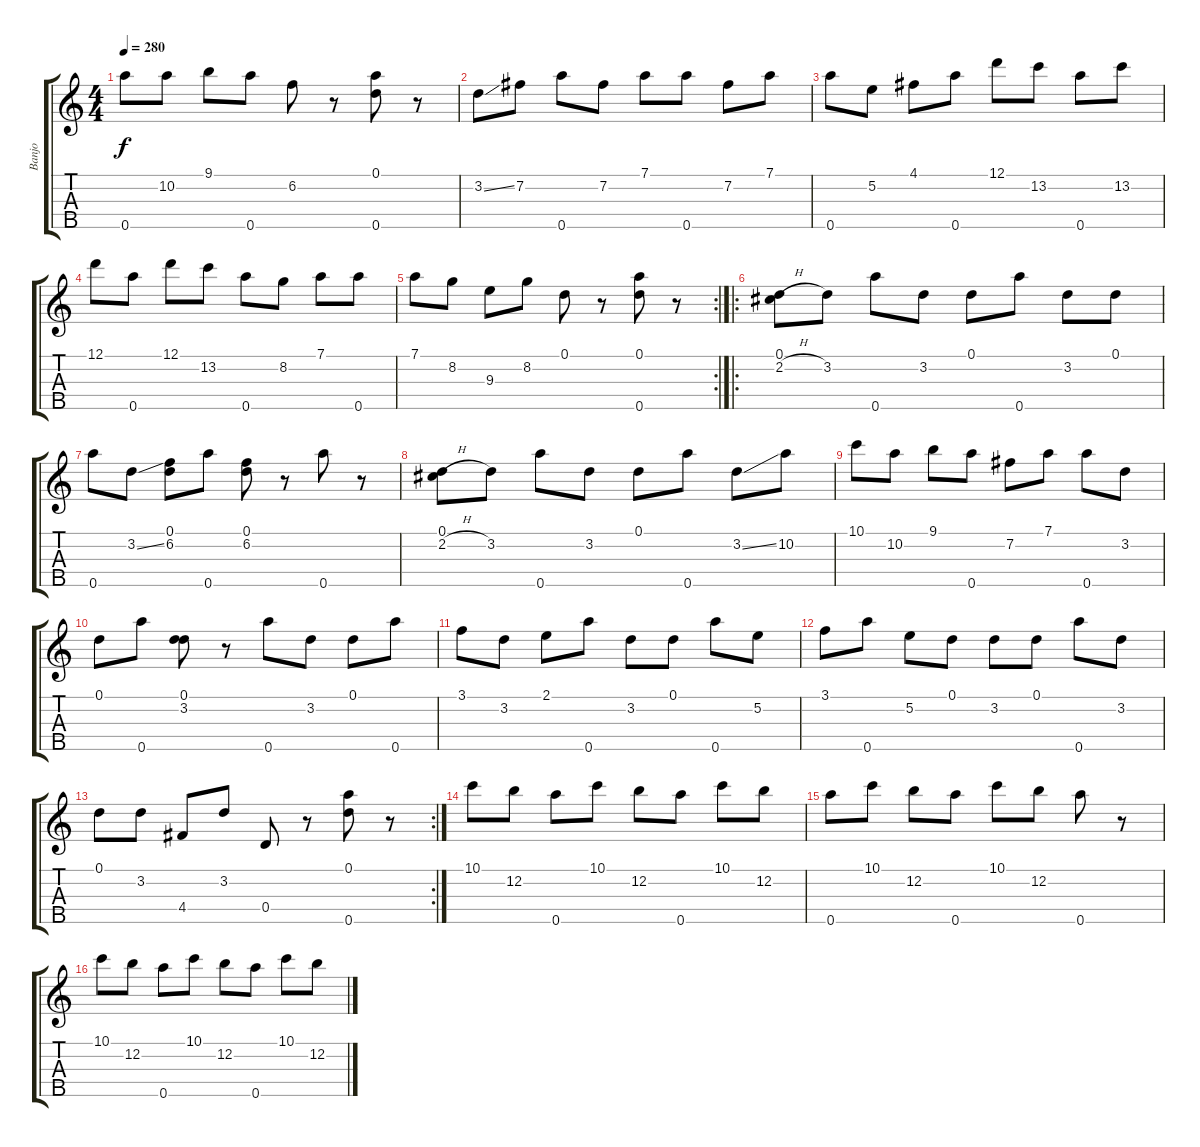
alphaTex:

\track ("Banjo" "Banjo") {instrument banjo}
\staff {score tabs}
\tuning (D4 B3 G3 D3 A4) {hide}
\displaytranspose 12
\ts (4 4)
\tempo 280
\clef g2
\ks c
0.5.8{dy f} 10.2.8 9.1.8 0.5.8 6.2.8 r.8 (0.1 0.5).8 r.8 |
3.2{ss}.8 7.2.8 0.5.8 7.2.8 7.1.8 0.5.8 7.2.8 7.1.8 |
0.5.8 5.2.8 4.1.8 0.5.8 12.1.8 13.2.8 0.5.8 13.2.8 |
12.1.8 0.5.8 12.1.8 13.2.8 0.5.8 8.2.8 7.1.8 0.5.8 |
\rc 2
7.1.8 8.2.8 9.3.8 8.2.8 0.1.8 r.8 (0.1 0.5).8 r.8 |
\ro
(0.1 2.2{h}).8 3.2.8 0.5.8 3.2.8 0.1.8 0.5.8 3.2.8 0.1.8 |
0.5.8 3.2{ss}.8 (0.1 6.2).8 0.5.8 (0.1 6.2).8 r.8 0.5.8 r.8 |
(0.1 2.2{h}).8 3.2.8 0.5.8 3.2.8 0.1.8 0.5.8 3.2{ss}.8 10.2.8 |
10.1.8 10.2.8 9.1.8 0.5.8 7.2.8 7.1.8 0.5.8 3.2.8 |
0.1.8 0.5.8 (0.1 3.2).8 r.8 0.5.8 3.2.8 0.1.8 0.5.8 |
3.1.8 3.2.8 2.1.8 0.5.8 3.2.8 0.1.8 0.5.8 5.2.8 |
3.1.8 0.5.8 5.2.8 0.1.8 3.2.8 0.1.8 0.5.8 3.2.8 |
\rc 2
0.1.8 3.2.8 4.4.8 3.2.8 0.4.8 r.8 (0.1 0.5).8 r.8 |
10.1.8 12.2.8 0.5.8 10.1.8 12.2.8 0.5.8 10.1.8 12.2.8 |
0.5.8 10.1.8 12.2.8 0.5.8 10.1.8 12.2.8 0.5.8 r.8 |
10.1.8 12.2.8 0.5.8 10.1.8 12.2.8 0.5.8 10.1.8 12.2.8
